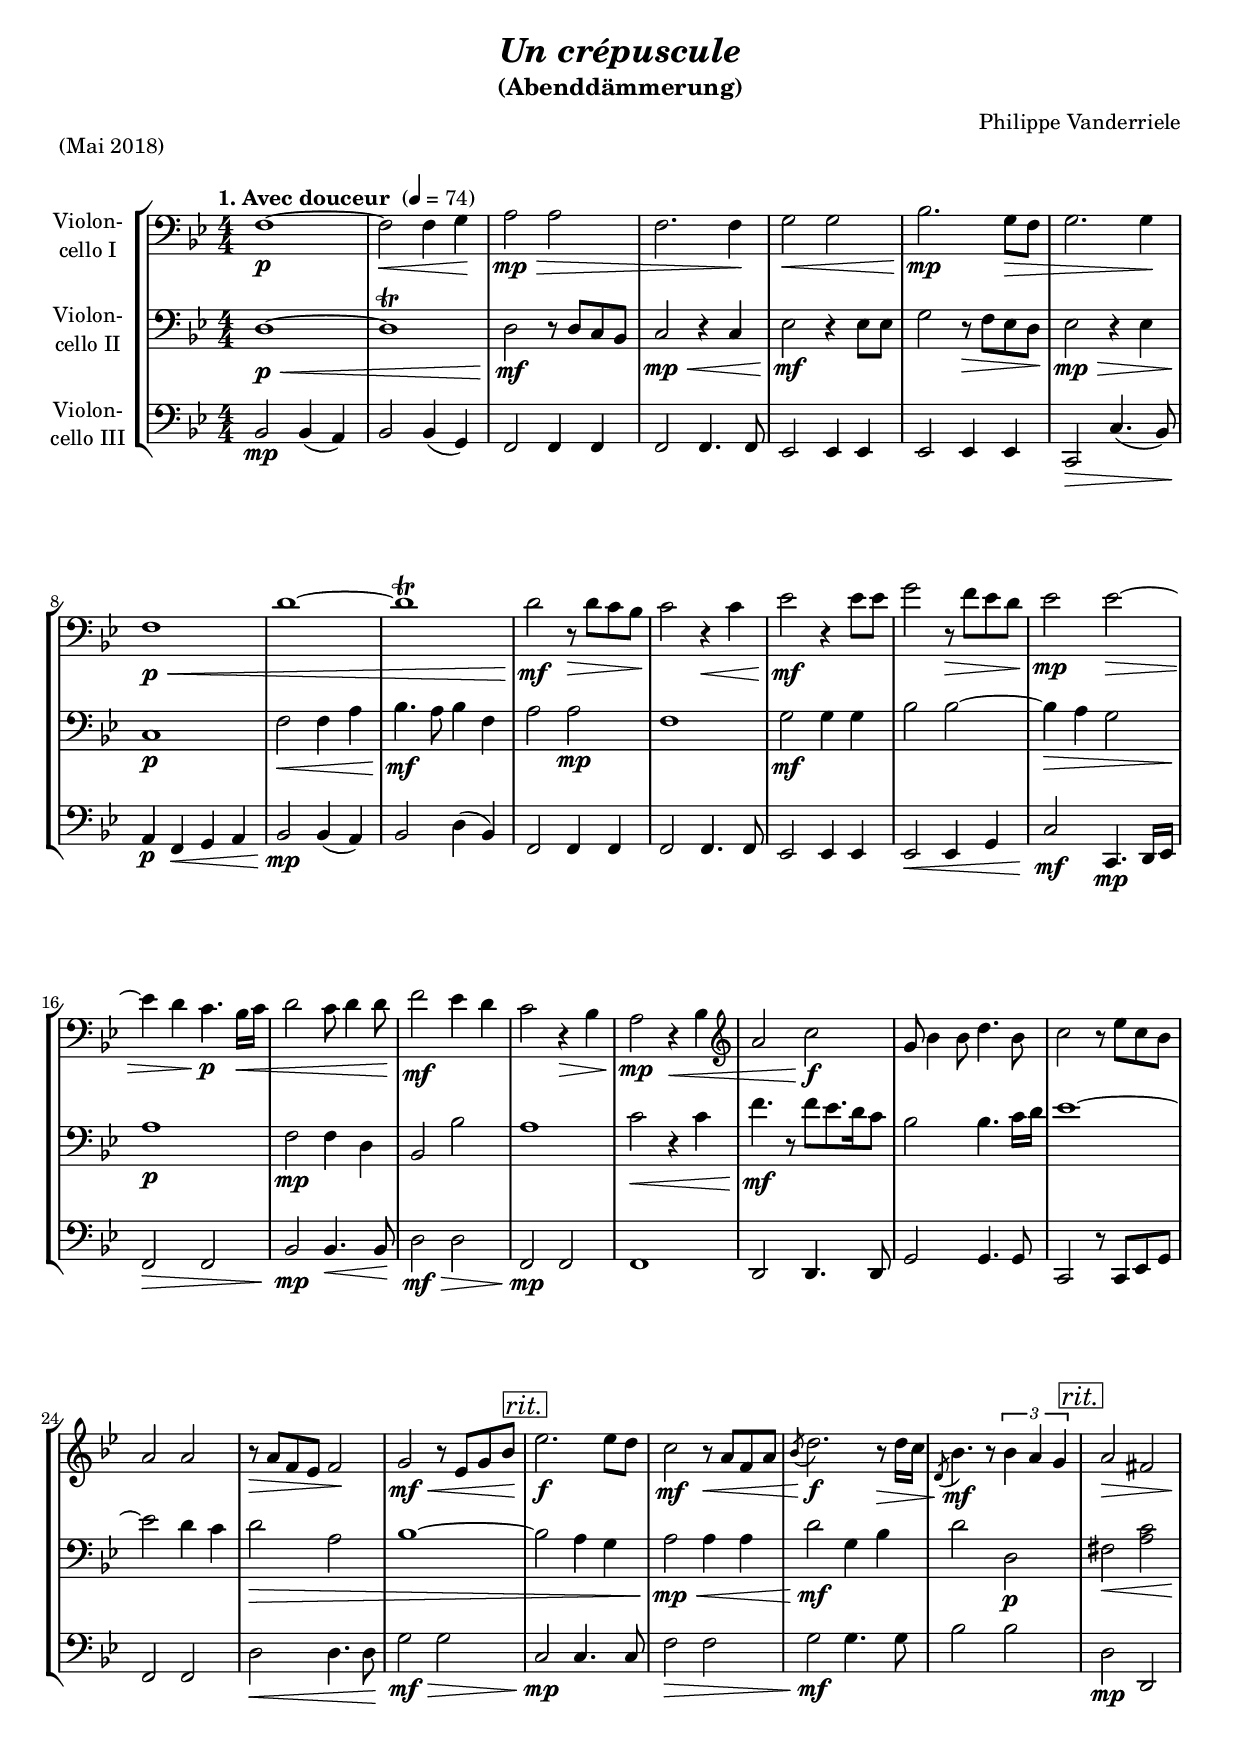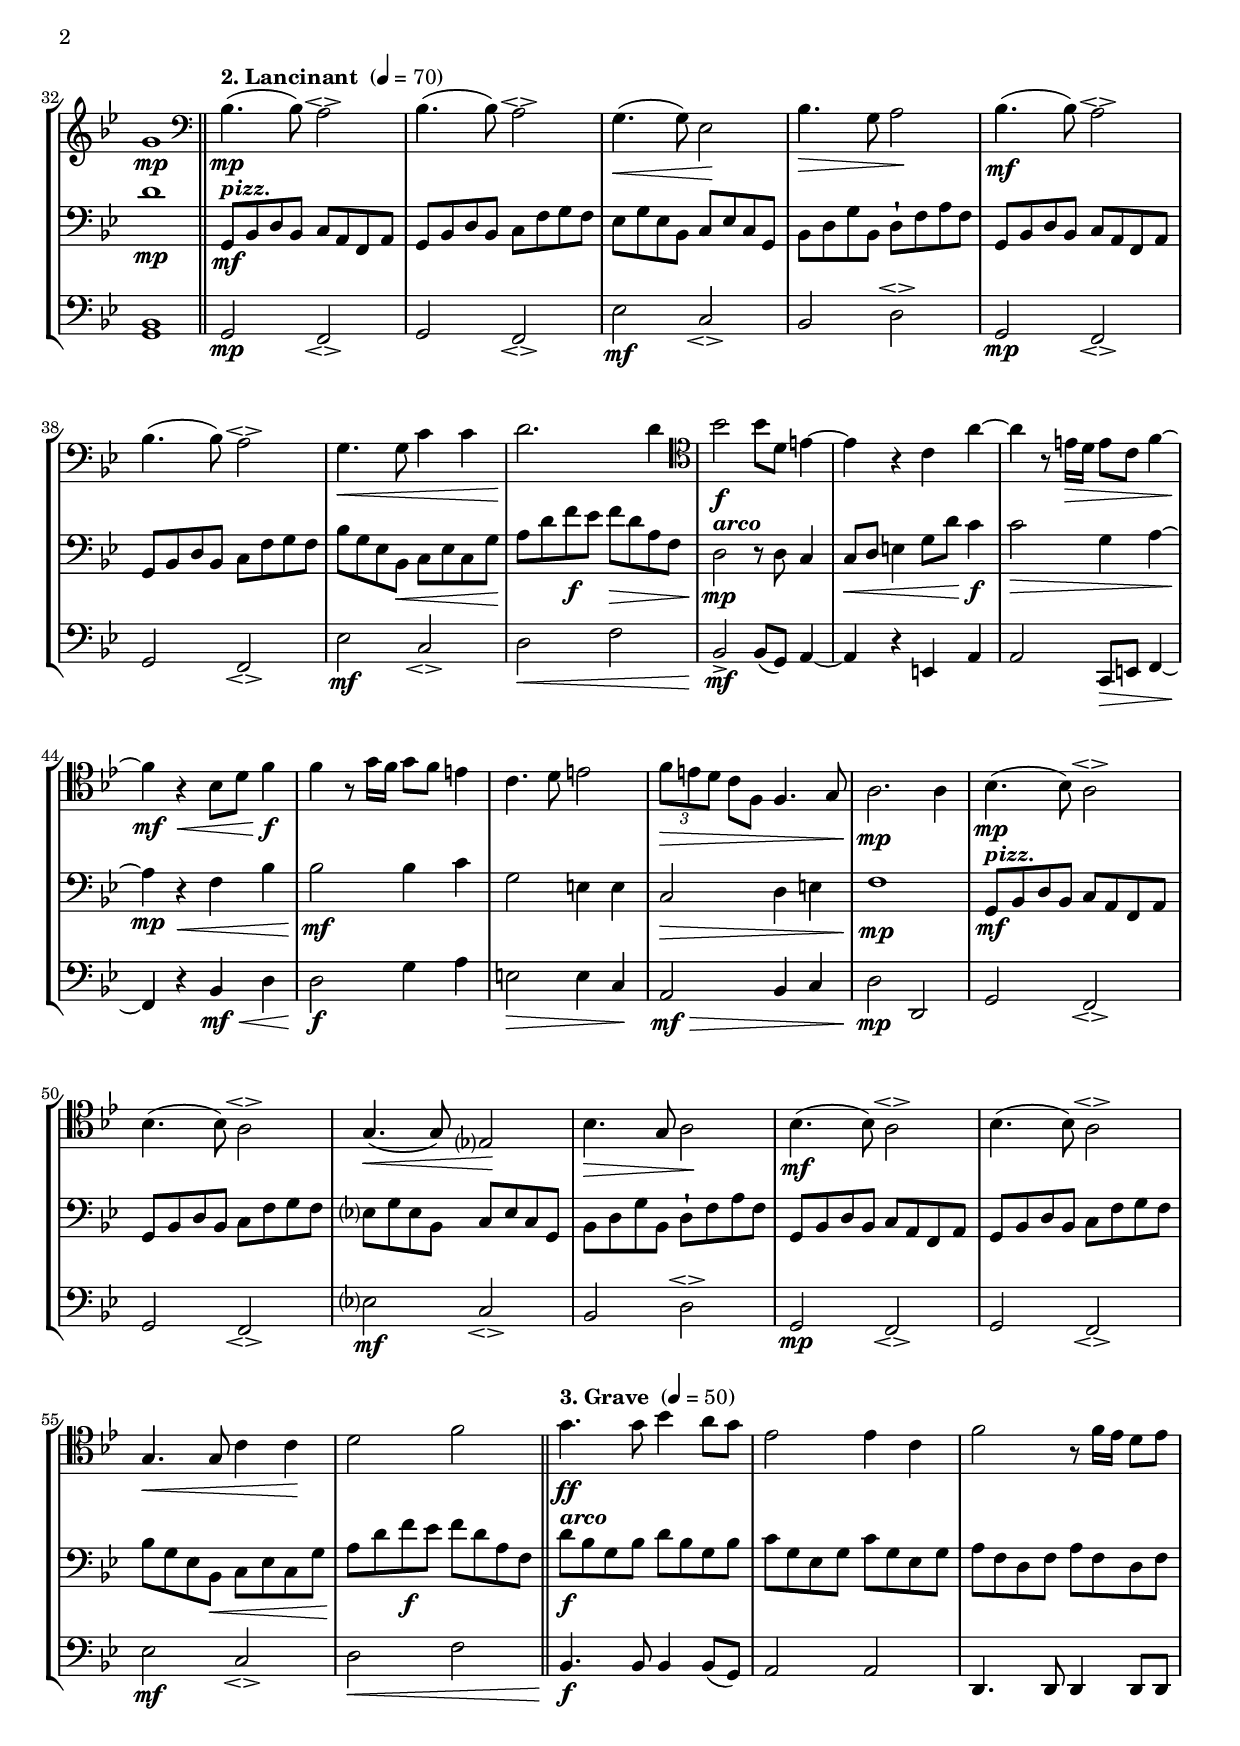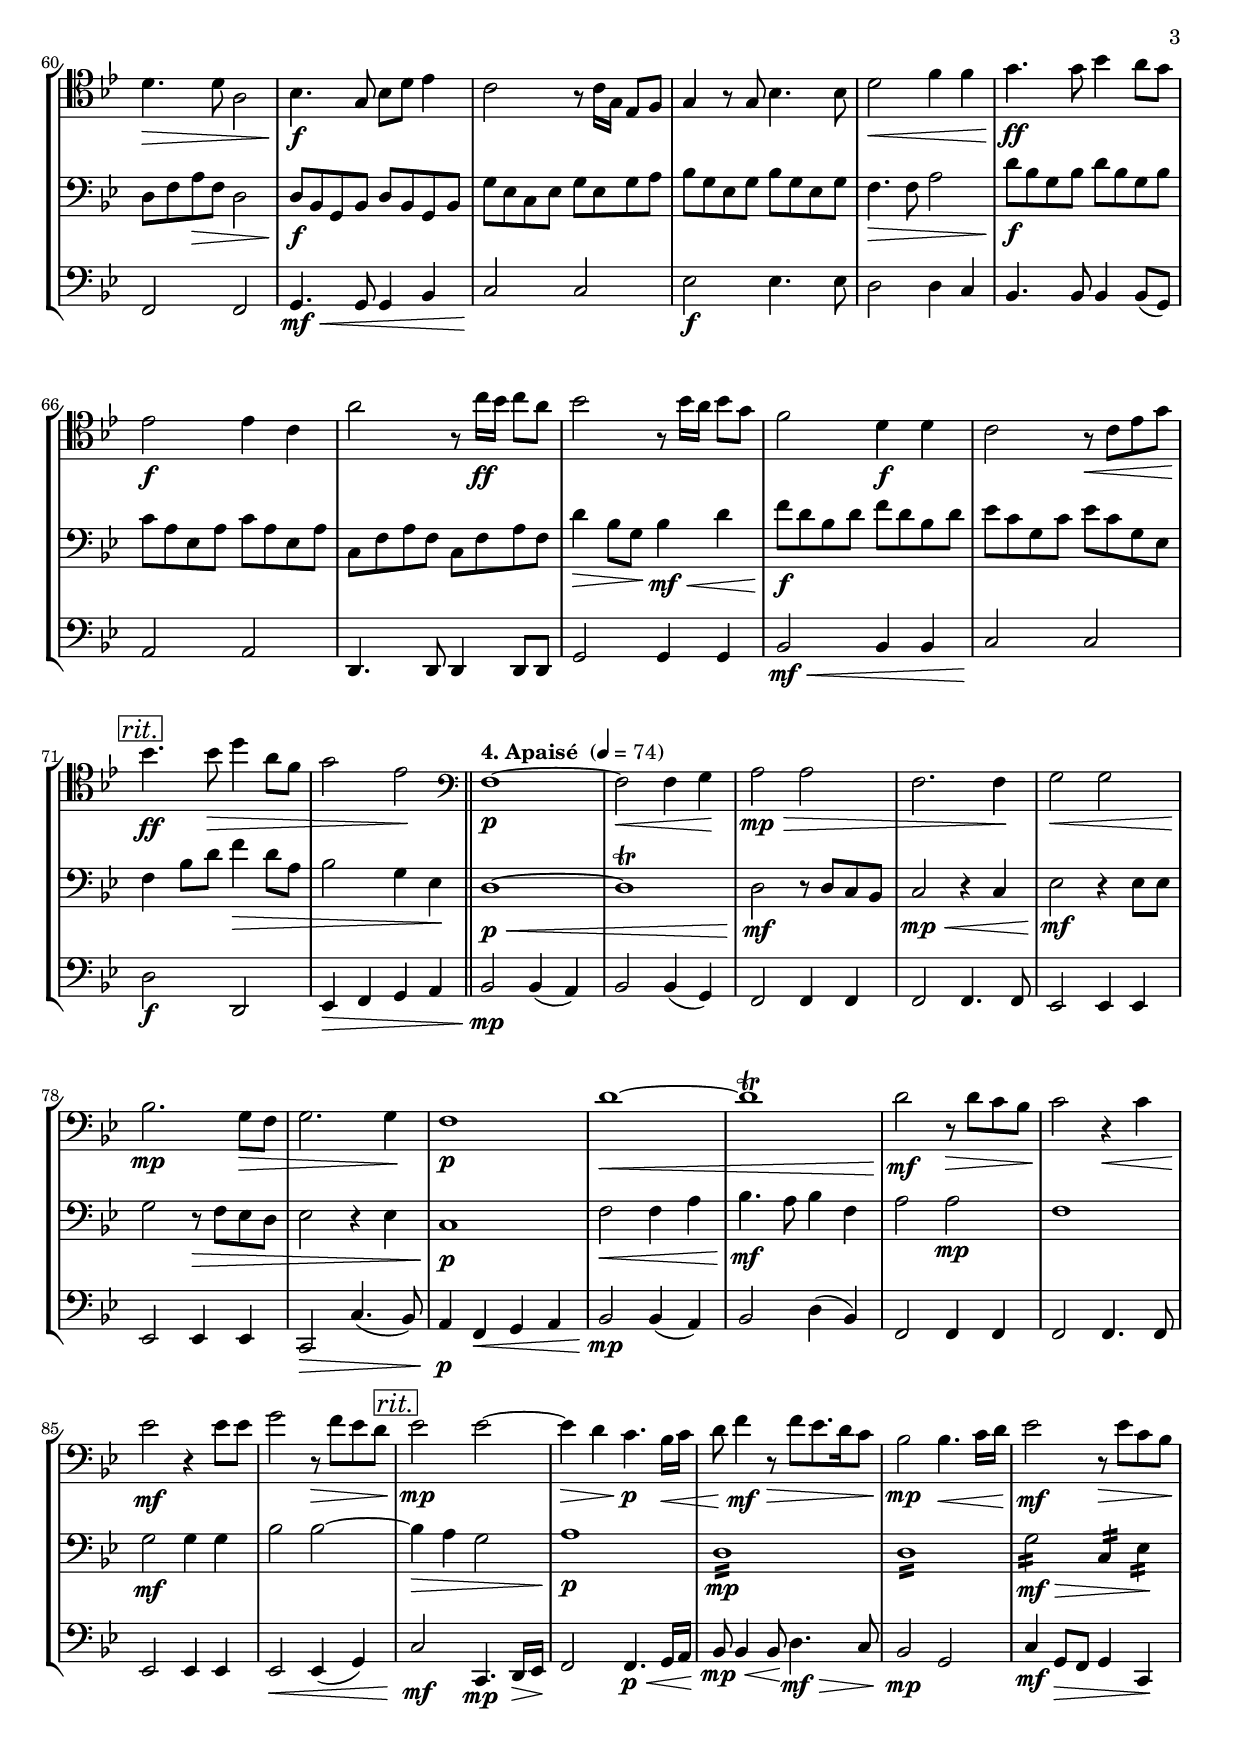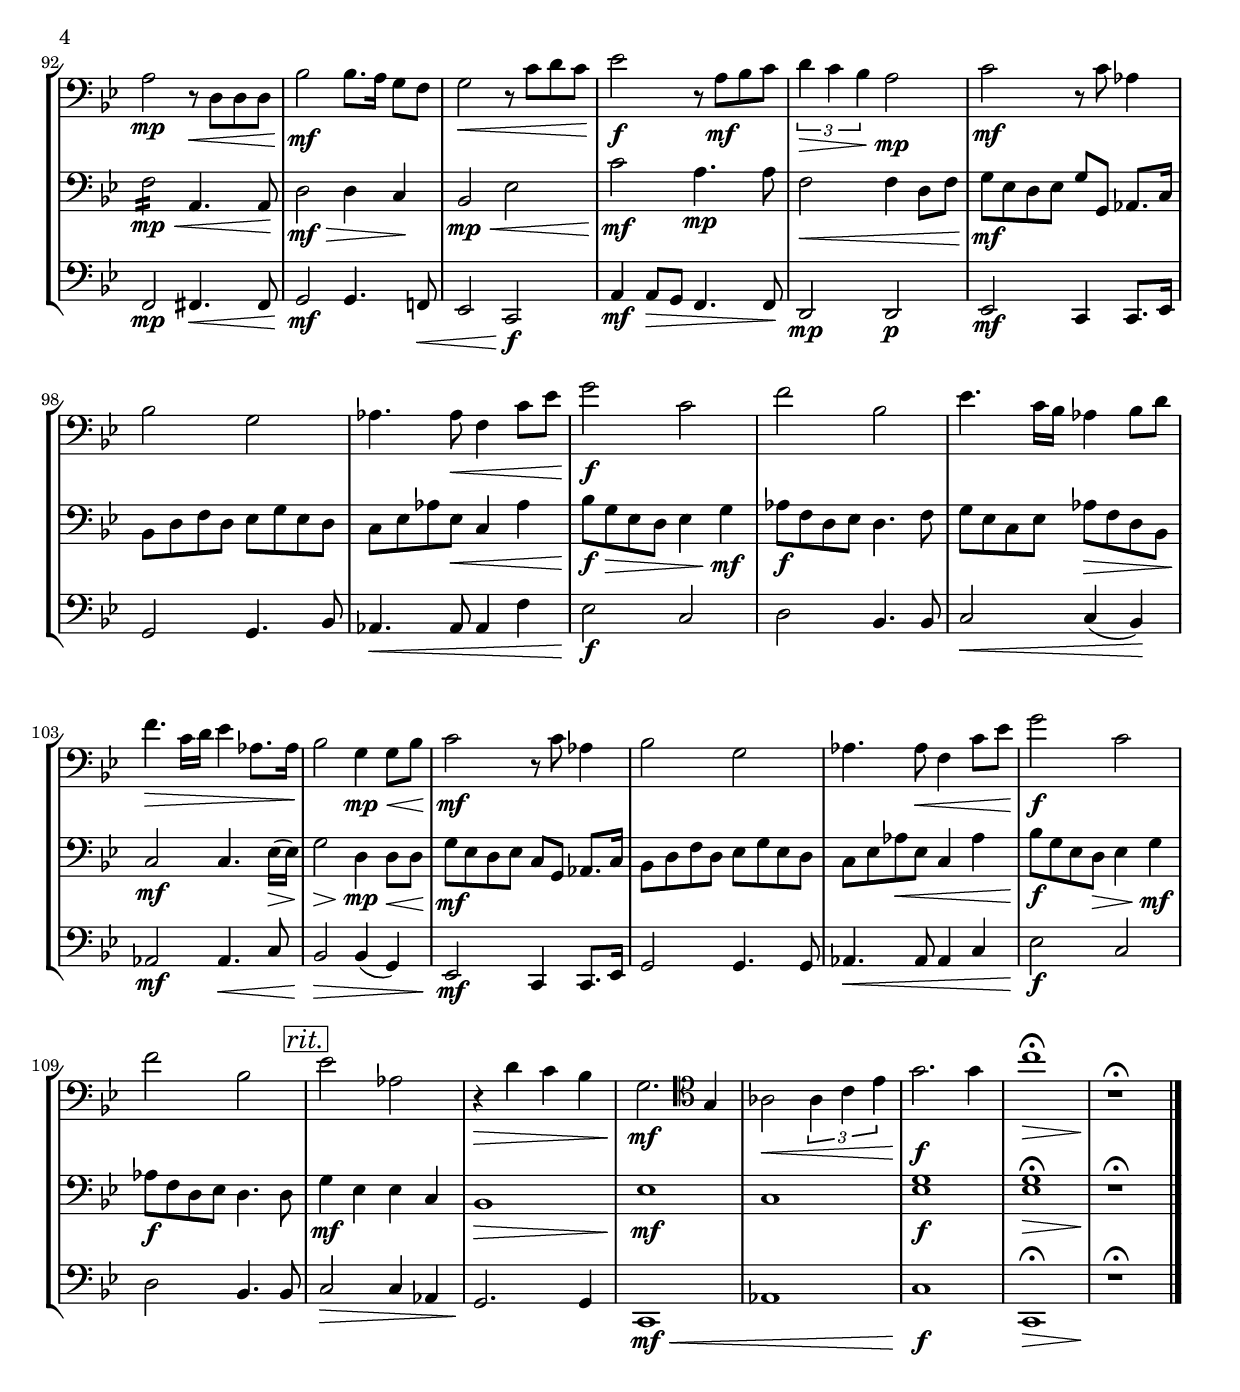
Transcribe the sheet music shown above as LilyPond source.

\version "2.18.2"
\include "deutsch.ly"
  
#(set-global-staff-size 18.4718)

\header {
  title     = \markup \bold \italic "Un crépuscule"
  subtitle  = "(Abenddämmerung)"
  composer  = "Philippe Vanderriele"
%  arranger  = ""
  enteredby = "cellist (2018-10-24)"
  piece     = "(Mai 2018)"
}

voiceconsts = {
  \key b \major
  \time 4/4
  \clef "bass"
  \numericTimeSignature
  \compressFullBarRests
  % Set default beaming for all staves
% \set Timing.beamExceptions = #'()
% \set Timing.baseMoment     = #(ly:make-moment 1 4)
% \set Timing.beatStructure  = #'(1 1 1)
}

micl = "clarinet"
mifl = "flute"
miob = "oboe"
mifh = "french horn"
misx = "tenor sax"
mist = "string ensemble 1"
miba = "cello"

arco = \markup \bold \italic "arco"
rit  = \mark \markup \box \italic "rit."
pizz = \markup \bold \italic "pizz."

introa = {           \tempo "1. Avec douceur " 4=74 }
introb = { \bar "||" \tempo "2. Lancinant "    4=70 }
introc = { \bar "||" \tempo "3. Grave "        4=50 }
introd = { \bar "||" \tempo "4. Apaisé "       4=74 }

va = \relative c {
  \voiceconsts

  \introa
  f1~\p
  f2\< f4 g\!
  a2\mp\> a
  f2. f4\!
  g2\< g
  b2.\!\mp g8\> f
  g2. g4\!
  f1\p\<
  d'~
  d\trill
  d2\!\mf r8\> d c b
  c2\! r4\< c

  es2\!\mf r4 es8 es
  g2 r8\> f es d
  es2\!\mp es~\>
  es4 d c4.\!\p b16\< c
  d2 c8 d4 d8\!
  f2\mf es4 d
  c2 r4\> b
  a2\!\mp r4\< b \clef "treble"

  a'2 c\!\f
  g8 b4 b8 d4. b8
  c2 r8 es c b
  a2 a
  r8\> a f es f2\!
  g\mf\< r8 es g b\! \rit
  es2.\f es8 d
  c2\mf r8\< a f a

  \acciaccatura b d2.\!\f r8\> d16 c
  \acciaccatura d,8 b'4.\!\mf r8 \tuplet 3/2 2 { b4 a g } \rit
  a2\> fis
  g1\!\mp \clef "bass"

  \introb
  b,4.(\mp b8) a2\espressivo
  b4.( b8) a2\espressivo
  g4.(\< g8) es2\!
  b'4.\> g8 a2\!
  b4.(\mf b8) a2\espressivo

  b4.( b8) a2\espressivo
  g4.\< g8 c4 c
  d2.\! d4 \clef "tenor"
  b'2\f b8 d, e4~
  e r c a'~
  a r8 e16\> d e8 c f4~
  f\!\mf r\< b,8 d f4\!\f

  f r8 g16 f g8 f e4
  c4. d8 e2
  \tuplet 3/2 4 { f8\> e d } c f, f4. g8
  a2.\!\mp a4
  b4.(\mp b8) a2\espressivo
  b4.( b8) a2\espressivo
  g4.(\< g8) es?2\!
  b'4.\> g8 a2\!

  b4.(\mf b8) a2\espressivo
  b4.( b8) a2\espressivo
  g4.\< g8 c4 c\!
  d2 f

  \introc
  g4.\ff g8 b4 a8 g
  es2 es4 c
  f2 r8 f16 es d8 es
  d4.\> d8 a2

  b4.\!\f g8 b d es4
  c2 r8 c16 g es8 f
  g4 r8 g b4. b8
  d2\< f4 f
  g4.\!\ff g8 b4 a8 g
  es2\f es4 c
  a'2 r8 c16\ff b c8 a

  b2 r8 b16 a b8 g
  f2 d4\f d
  c2 r8\< c es g \rit
  b4.\!\ff b8\> d4 a8 f
  g2 es\! \clef "bass"

  \introd
  f,1~\p
  f2\< f4 g\!
  a2\mp\> a
  f2. f4\!

  g2\< g
  b2.\!\mp g8\> f
  g2. g4\!
  f1\p
  d'~\<
  d\trill
  d2\!\mf r8\> d c b
  c2\! r4\< c
  es2\!\mf r4 es8 es
  g2 r8\> f es d \rit
  es2\!\mp es~

  es4\> d c4.\!\p b16\< c
  d8 f4\!\mf r8\> f[ es8. d16 c8]
  b2\!\mp b4.\< c16 d
  es2\!\mf r8\> es c b
  a2\!\mp r8\< d, d d
  b'2\!\mf b8. a16 g8 f

  g2\< r8 c d c\!
  es2\f r8 a,\mf b c
  \tuplet 3/2 2 { d4\> c b } a2\!\mp
  c\mf r8 c as4
  b2 g
  as4. as8\< f4 c'8 es
  g2\f c,
  f b,

  es4. c16 b as4 b8 d
  f4.\> c16 d es4 as,8. as16
  b2\! g4\mp\< g8 b
  c2\!\mf r8 c as4
  b2 g
  as4. as8\< f4 c'8 es
  g2\!\f c,
  f b, \rit

  es as,
  r4\> d c b
  g2.\!\mf \clef "tenor" g4
  as2\< \tuplet 3/2 2 { as4 c es }
  g2.\!\f g4
  c1\fermata\>
  r\fermata\! \bar "|."
}

vb = \relative c {
  \voiceconsts

  \introa
  d1~\p\<
  d\trill
  d2\!\mf r8 d c b
  c2\mp\< r4 c
  es2\!\mf r4 es8 es
  g2 r8\> f es d\!
  es2\mp\> r4 es
  c1\!\p
  f2\< f4 a
  b4.\!\mf a8 b4 f

  a2 a\mp
  f1
  g2\mf g4 g
  b2 b~
  b4\> a g2
  a1\!\p
  f2\mp f4 d
  b2 b'
  a1
  c2\< r4 c
  f4.\!\mf r8 f[ es8. d16 c8]

  b2 b4. c16 d
  es1~
  es2 d4 c
  d2\> a
  b1~ \rit
  b2 a4 g
  a2\mp\< a4 a
  d2\!\mf g,4 b
  d2 d,\p \rit
  fis\< <a c>
  d1\!\mp

  \introb
  g,,8^\pizz\mf b d b c a f a
  g b d b c f g f
  es g es b c es c g
  b d g b, d-! f a f
  g, b d b c a f a

  g b d b c f g f
  b g es b\< c es c g'
  a\! d f\f es f\> d a f
  d2^\arco\!\mp r8 d c4
  c8\< d e4 g8 d'\! c4\f
  c2\> g4 a~

  a\!\mp r\< f b
  b2\!\mf b4 c
  g2 e4 e
  c2\> d4 e
  f1\!\mp
  g,8^\pizz\mf b d b c a f a
  g b d b c f g f

  es? g es b c es c g
  b d g b, d-! f a f
  g, b d b c a f a
  g b d b c f g f
  b g es b\< c es c g'

  a\! d f\f es f d a f

  \introc
  d'^\arco\f b g b d b g b
  c g es g c g es g
  a f d f a f d f
  d f a\> f d2

  d8\!\f b g b d b g b
  g' es c es g es g a
  b g es g b g es g
  f4.\> f8 a2
  d8\!\f b g b d b g b

  c a es a c a es a
  c, f a f c f a f
  d'4\> b8 g\! b4\mf\< d
  f8\!\f d b d f d b d
  es c g c es c g es \rit

  f4 b8 d f4\> d8 a
  b2 g4 es\!

  \introd
  d1~\p\<
  d\trill
  d2\!\mf r8 d c b
  c2\mp\< r4 c
  es2\!\mf r4 es8 es
  g2 r8\> f es d
  es2 r4 es
  c1\!\p

  f2\< f4 a
  b4.\!\mf a8 b4 f
  a2 a\mp
  f1
  g2\mf g4 g
  b2 b~ \rit
  b4\> a g2
  a1\!\p
  \repeat tremolo 16 d,16\mp
  \repeat tremolo 16 d
  \repeat tremolo 8 g\mf\> \repeat tremolo 4 c, \repeat tremolo 4 es\!
  \repeat tremolo 8 f\mp\< a,4. a8\!

  d2\mf\> d4 c\!
  b2\mp\< es
  c'\!\mf a4.\mp a8
  f2\< f4 d8 f
  g\!\mf es d es g g, as8. c16
  b8 d f d es g es d
  c es as es\< c4 as'

  b8\!\f g\> es d es4 g\!\mf
  as8\f f d es d4. f8
  g es c es as\> f d b
  c2\!\mf c4. es16(\> es)
  g2\> d4\!\mp d8\< d
  g\!\mf es d es c g as8. c16

  b8 d f d es g es d
  c es as\< es c4 as'
  b8\!\f g es d\> es4 g\!\mf
  as8\f f d es d4. d8 \rit
  g4\mf es es c
  b1\>
  es\!\mf
  c

  <es g>\f
  <es g>\fermata\>
  r\fermata\! \bar "|."
}

vc = \relative c {
  \voiceconsts

  \introa
  b2\mp b4( a)
  b2 b4( g)
  f2 f4 f
  f2 f4. f8
  es2 es4 es
  es2 es4 es
  c2\> c'4.( b8)
  a4\!\p f\< g a
  b2\!\mp b4( a)

  b2 d4( b)
  f2 f4 f
  f2 f4. f8
  es2 es4 es
  es2\< es4 g
  c2\!\mf c,4.\mp d16 es
  f2\> f
  b\!\mp b4.\< b8\!
  d2\mf\> d2 f,\!\mp f

  f1
  d2 d4. d8
  g2 g4. g8
  c,2 r8 c es g
  f2 f
  d'\< d4. d8\!
  g2\mf\> g \rit
  c,\!\mp c4. c8
  f2\> f
  g\!\mf g4. g8

  b2 b \rit
  d,\mp d,
  <g b>1

  \introb
  g2\mp f\espressivo
  g f\espressivo
  es'\mf c\espressivo
  b d\espressivo
  g,\mp f\espressivo
  g f\espressivo
  es'\mf c\espressivo
  d\< f
  b,\!->\mf b8( g) a4~

  a r e a
  a2 c,8\> e f4~
  f\! r b\mf\< d
  d2\!\f g4 a
  e2\> e4 c\!
  a2\mf\>  b4 c
  d2\!\mp d,
  g f\espressivo
  g f\espressivo
  es'?\mf c\espressivo
  b d\espressivo

  g,\mp f\espressivo
  g f\espressivo
  es'\mf c\espressivo
  d\< f

  \introc
  b,4.\!\f b8 b4 b8( g)
  a2 a
  d,4. d8 d4 d8 d
  f2 f
  g4.\mf\< g8 g4 b
  c2\! c

  es\f es4. es8
  d2 d4 c
  b4. b8 b4 b8( g)
  a2 a
  d,4. d8 d4 d8 d
  g2 g4 g
  b2\mf\< b4 b
  c2\! c \rit
  d\f d,
  es4\> f g a

  \introd
  b2\!\mp b4( a)
  b2 b4( g)
  f2 f4 f
  f2 f4. f8
  es2 es4 es
  es2 es4 es
  c2\> c'4.( b8)
  a4\!\p f\< g a

  b2\!\mp b4( a)
  b2 d4( b)
  f2 f4 f
  f2 f4. f8
  es2 es4 es
  es2\< es4( g) \rit
  c2\!\mf c,4.\mp d16\> es
  f2\! f4.\p\< g16 a\!

  b8\mp\< b4 b8\! d4.\mf\> c8
  b2\!\mp g
  c4\mf g8\> f g4 c,\!
  f2\mp fis4.\< fis8
  g2\!\mf g4. f!8\<
  es2 c\!\f
  a'4\mf a8\> g f4. f8\!

  d2\mp d\p

  es\mf c4 c8. es16
  g2 g4. b8
  as4.\< as8 as4 f'
  es2\!\f c
  d b4. b8
  c2\< c4( b)\!
  as2\mf as4.\< c8
  b2\!\> b4( g)

  es2\!\mf c4 c8. es16
  g2 g4. g8
  as4.\< as8 as4 c
  es2\!\f c
  d b4. b8 \rit
  c2\> c4 as
  g2.\! g4
  c,1\mf\<
  as'
  c\!\f

  c,\fermata\>
  r\fermata\! \bar "|."
}


music = \new StaffGroup <<
      \new Staff {
	\set Staff.midiInstrument = \miba
	\set Staff.instrumentName = \markup \center-column { "Violon-" "cello I" }
	\transpose b b { \va }
      }

      \new Staff {
	\set Staff.midiInstrument = \miba
	\set Staff.instrumentName = \markup \center-column { "Violon-" "cello II" }
	\transpose b b { \vb }
      }

      \new Staff {
	\set Staff.midiInstrument = \miba
	\set Staff.instrumentName = \markup \center-column { "Violon-" "cello III" }
	\transpose b b { \vc }
      }
>>

\book {
  \score {
    \music
    \layout {}
  }

  \score {
    \unfoldRepeats \music

    \midi {
      \context {
        \Score
      }
    }
  }
}
